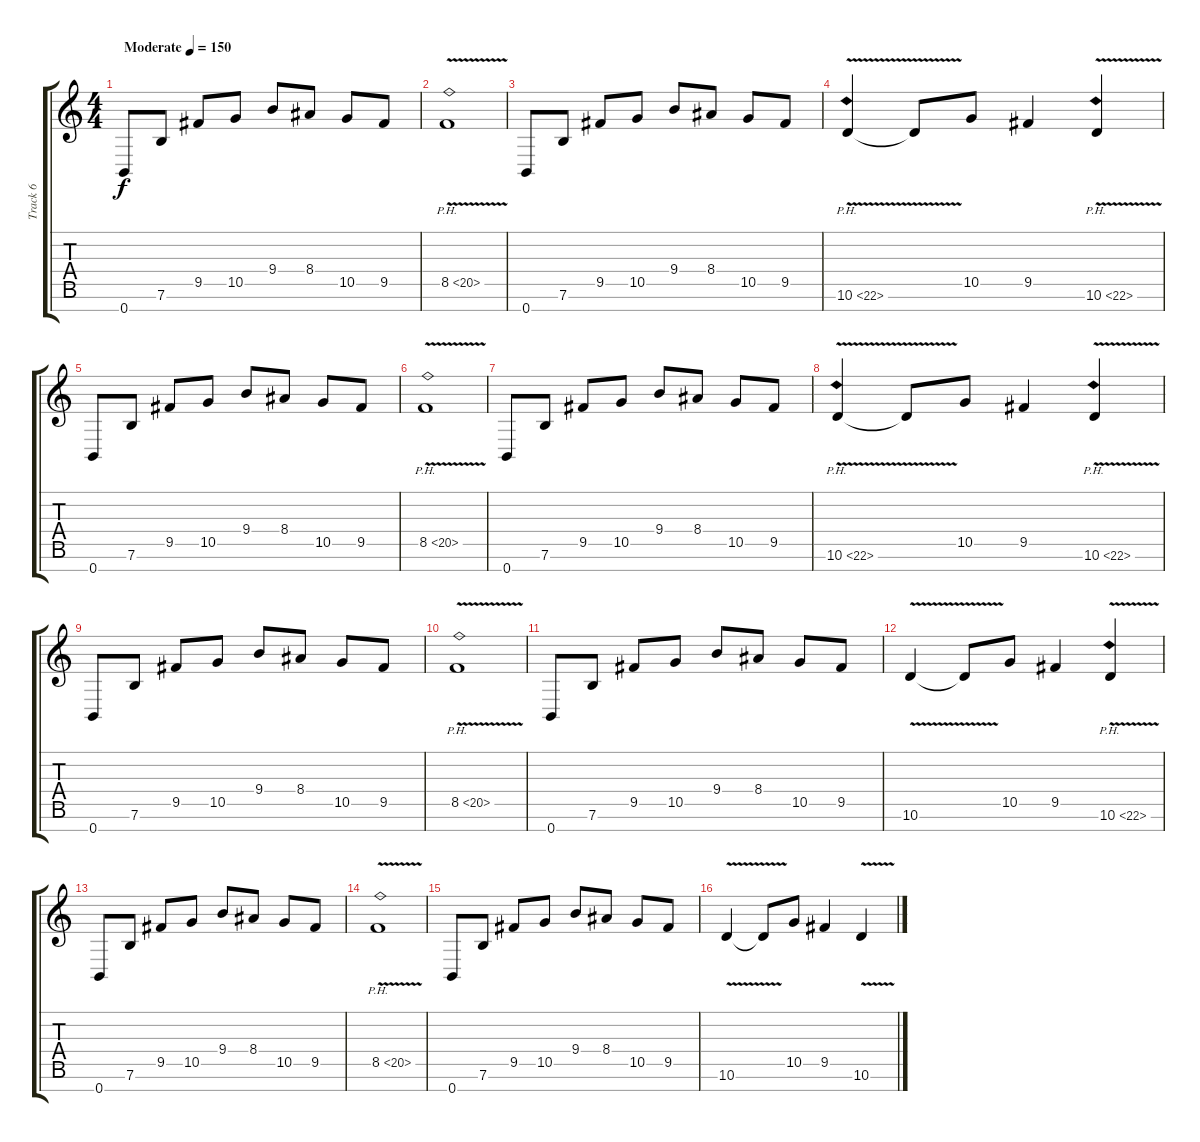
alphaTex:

\track ("Track 6" "Track 6") {instrument distortionguitar}
\staff {score tabs}
\tuning (E4 B3 G3 D3 A2 E2 B1) {hide}
\ts (4 4)
\tempo (150 "Moderate")
\clef g2
\ks c
0.7.8{dy f instrument distortionguitar} 7.6.8 9.5.8 10.5.8 9.4.8 8.4.8 10.5.8 9.5.8 |
8.5{ph 12 v}.1 |
0.7.8 7.6.8 9.5.8 10.5.8 9.4.8 8.4.8 10.5.8 9.5.8 |
10.6{ph 12 v}.4 10.6{t}.8 10.5.8 9.5.4 10.6{ph 12 v}.4 |
0.7.8 7.6.8 9.5.8 10.5.8 9.4.8 8.4.8 10.5.8 9.5.8 |
8.5{ph 12 v}.1 |
0.7.8 7.6.8 9.5.8 10.5.8 9.4.8 8.4.8 10.5.8 9.5.8 |
10.6{ph 12 v}.4 10.6{t}.8 10.5.8 9.5.4 10.6{ph 12 v}.4 |
0.7.8 7.6.8 9.5.8 10.5.8 9.4.8 8.4.8 10.5.8 9.5.8 |
8.5{ph 12 v}.1 |
0.7.8 7.6.8 9.5.8 10.5.8 9.4.8 8.4.8 10.5.8 9.5.8 |
10.6{v}.4 10.6{t}.8 10.5.8 9.5.4 10.6{ph 12 v}.4 |
0.7.8 7.6.8 9.5.8 10.5.8 9.4.8 8.4.8 10.5.8 9.5.8 |
8.5{ph 12 v}.1 |
0.7.8 7.6.8 9.5.8 10.5.8 9.4.8 8.4.8 10.5.8 9.5.8 |
10.6{v}.4 10.6{t}.8 10.5.8 9.5.4 10.6{v}.4
